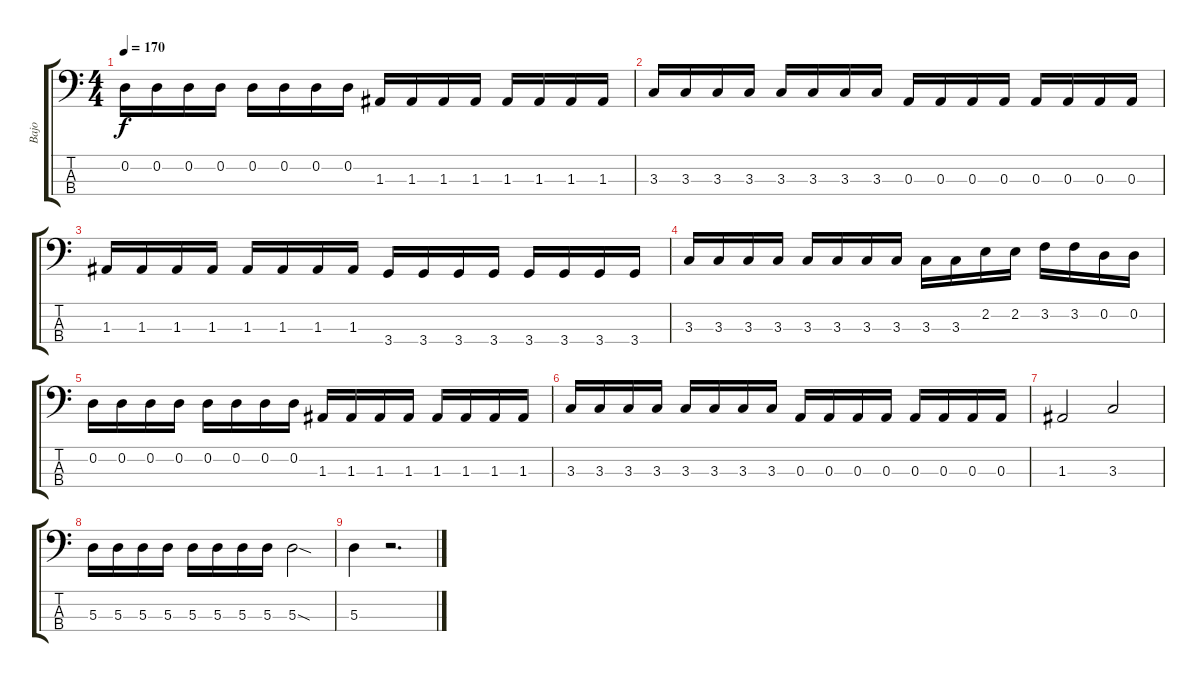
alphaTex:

\track ("Bajo" "Bajo") {instrument electricbassfinger}
\staff {score tabs}
\tuning (G2 D2 A1 E1) {hide}
\ts (4 4)
\tempo 170
\clef f4
\ks c
0.2.16{dy f} 0.2.16 0.2.16 0.2.16 0.2.16 0.2.16 0.2.16 0.2.16 1.3.16 1.3.16 1.3.16 1.3.16 1.3.16 1.3.16 1.3.16 1.3.16 |
3.3.16 3.3.16 3.3.16 3.3.16 3.3.16 3.3.16 3.3.16 3.3.16 0.3.16 0.3.16 0.3.16 0.3.16 0.3.16 0.3.16 0.3.16 0.3.16 |
1.3.16 1.3.16 1.3.16 1.3.16 1.3.16 1.3.16 1.3.16 1.3.16 3.4.16 3.4.16 3.4.16 3.4.16 3.4.16 3.4.16 3.4.16 3.4.16 |
3.3.16 3.3.16 3.3.16 3.3.16 3.3.16 3.3.16 3.3.16 3.3.16 3.3.16 3.3.16 2.2.16 2.2.16 3.2.16 3.2.16 0.2.16 0.2.16 |
0.2.16 0.2.16 0.2.16 0.2.16 0.2.16 0.2.16 0.2.16 0.2.16 1.3.16 1.3.16 1.3.16 1.3.16 1.3.16 1.3.16 1.3.16 1.3.16 |
3.3.16 3.3.16 3.3.16 3.3.16 3.3.16 3.3.16 3.3.16 3.3.16 0.3.16 0.3.16 0.3.16 0.3.16 0.3.16 0.3.16 0.3.16 0.3.16 |
1.3.2 3.3.2 |
5.3.16 5.3.16 5.3.16 5.3.16 5.3.16 5.3.16 5.3.16 5.3.16 5.3{sod}.2 |
5.3.4 r.2{d}
